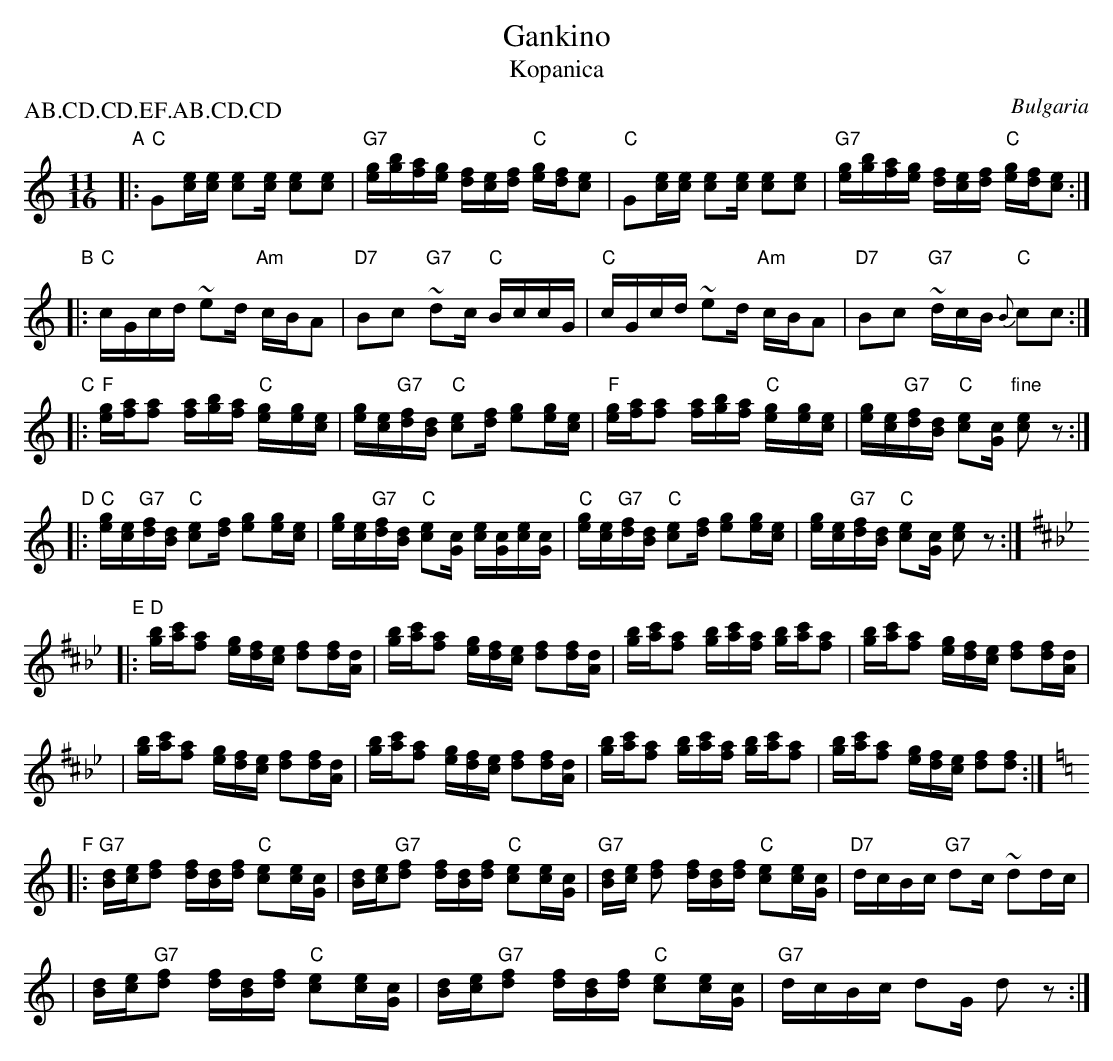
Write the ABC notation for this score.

X:1
T: Gankino
T: Kopanica
O: Bulgaria
L: 1/16
M: 11/16
P: AB.CD.CD.EF.AB.CD.CD
K: C
"A"\
|:"C"G2[ec][ec] [e2c2][ec] [e2c2][e2c2] \
| "G7"[ge][bg][af][ge] [fd][ec][fd] "C"[ge][fd][e2c2]\
| "C"G2[ec][ec] [e2c2][ec] [e2c2][e2c2] \
| "G7"[ge][bg][af][ge] [fd][ec][fd] "C"[ge][fd][e2c2] :|
"B"\
|: "C"cGcd ~e2d "Am"cBA2|"D7"B2c2 "G7"~d2c "C"BccG\
|  "C"cGcd ~e2d "Am"cBA2|"D7"B2c2 "G7"~dcB "C"{B}c2c2 :|
"C"\
|:"F"[ge][af][a2f2] [af][bg][af] "C"[g2e][ge][ec]\
| [ge][ec]"G7"[fd][dB] "C"[e2c2][fd] [g2e2][ge][ec]\
| "F"[ge][af][a2f2] [af][bg][af] "C"[g2e][ge][ec]\
| [ge][ec]"G7"[fd][dB] "C"[e2c2][cG] "fine"[e2c2]z2 :|
"D"\
|: "C"[ge][ec]"G7"[fd][dB] "C"[e2c2][fd] [g2e2][ge][ec]\
| [ge][ec]"G7"[fd][dB] "C"[e2c2][cG] [ec][cG][ec][cG]\
|  "C"[ge][ec]"G7"[fd][dB] "C"[e2c2][fd] [g2e2][ge][ec]\
| [ge][ec]"G7"[fd][dB] "C"[e2c2][cG] [e2c2]z2 :|
K:D^f_B_e
"E"\
|: "D"[bg][c'a][a2f2] [ge][fd][ec] [f2d2][fd][dA] \
| [bg][c'a][a2f2] [ge][fd][ec] [f2d2][fd][dA] \
| [bg][c'a][a2f2] [bg][c'a][af] [bg][c'a][a2f2]\
| [bg][c'a][a2f2] [ge][fd][ec] [f2d2][fd][dA] |
| [bg][c'a][a2f2] [ge][fd][ec] [f2d2][fd][dA] \
| [bg][c'a][a2f2] [ge][fd][ec] [f2d2][fd][dA] \
| [bg][c'a][a2f2] [bg][c'a][af] [bg][c'a][a2f2]\
| [bg][c'a][a2f2] [ge][fd][ec] [f2d2][f2d2] :|
K:C
"F"\
|: "G7"[dB][ec][f2d2] [fd][dB][fd] "C"[e2c2][ec][cG] \
| [dB][ec]"G7"[f2d2] [fd][dB][fd] "C"[e2c2][ec][cG] \
| "G7"[dB][ec] [f2d2] [fd][dB][fd] "C"[e2c2][ec][cG] \
| "D7"dcBc "G7"d2c ~d2dc|
| [dB][ec]"G7"[f2d2] [fd][dB][fd] "C"[e2c2][ec][cG] \
| [dB][ec]"G7"[f2d2] [fd][dB][fd] "C"[e2c2][ec][cG] \
| "G7"dcBc d2G d2z2:|
